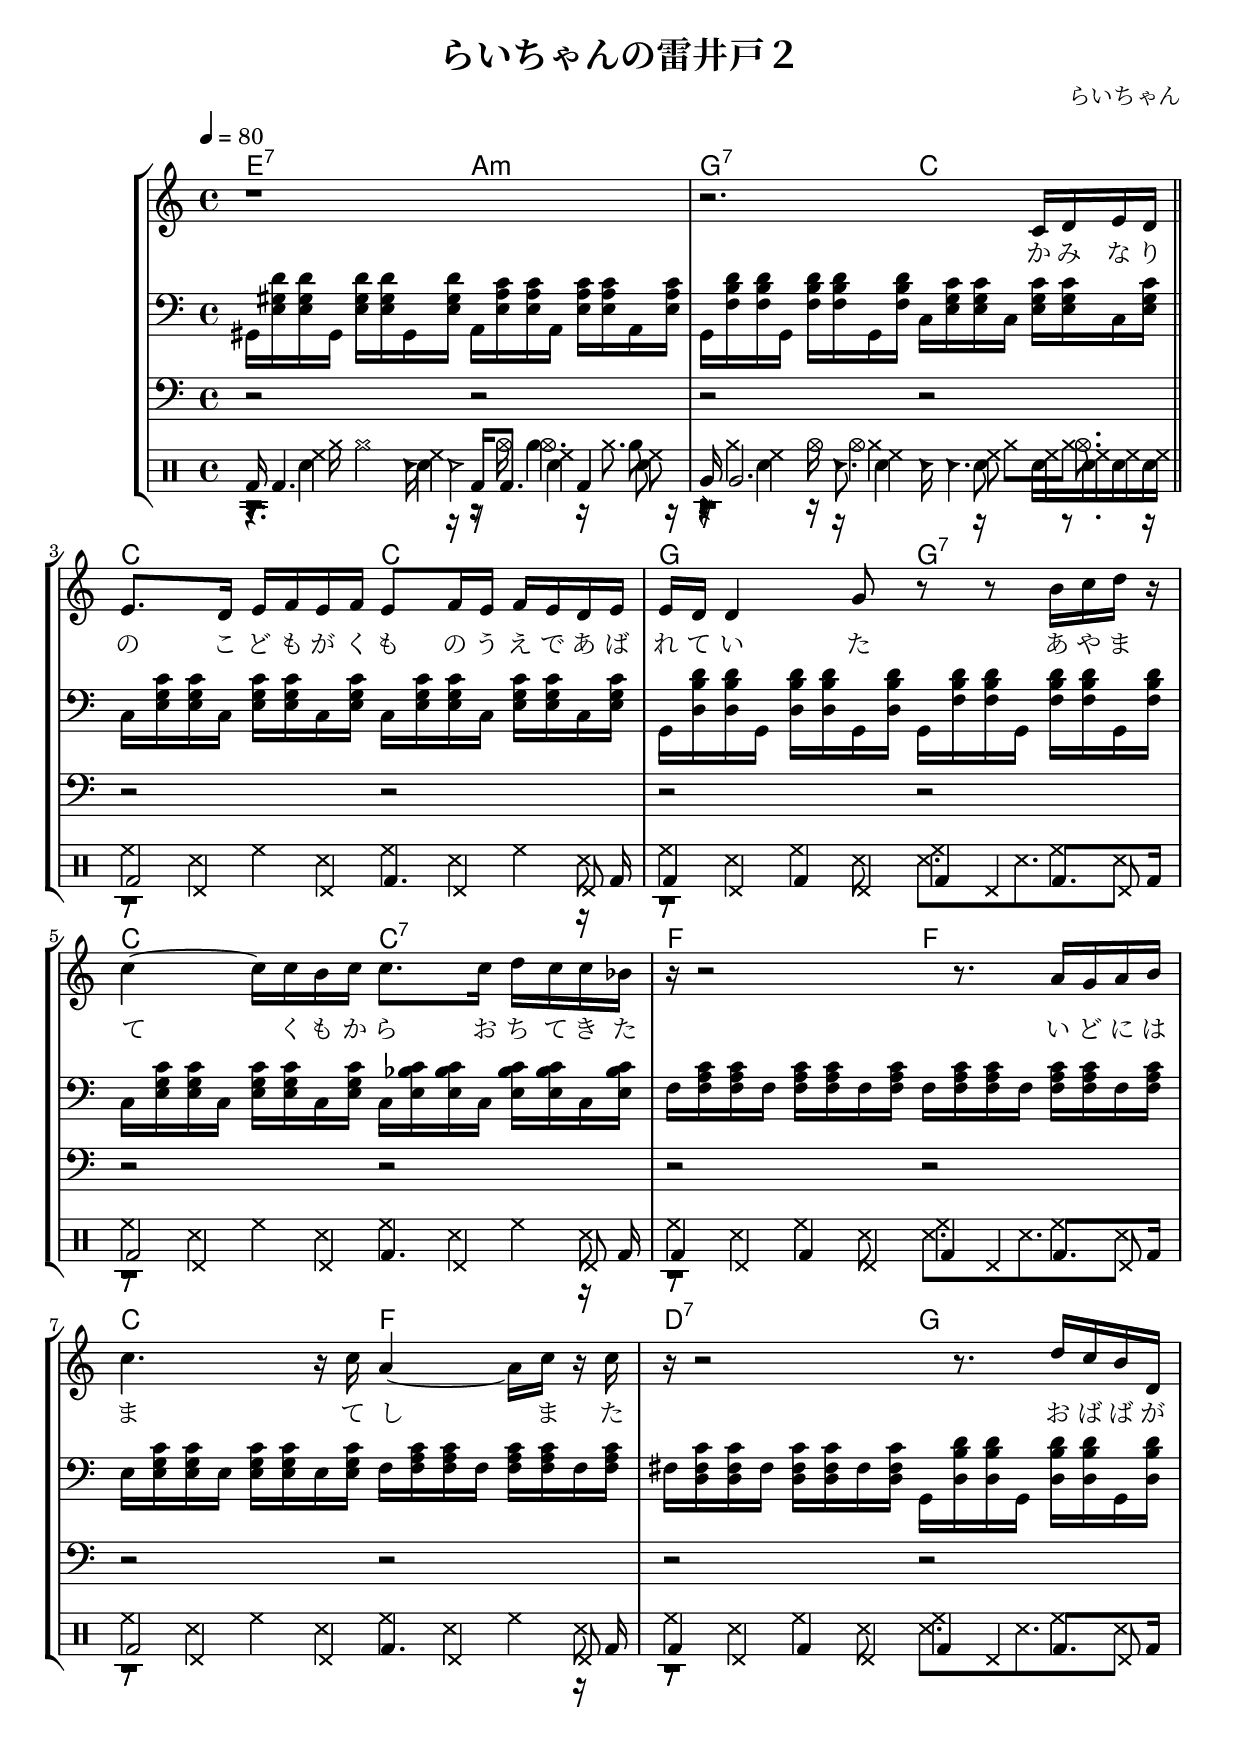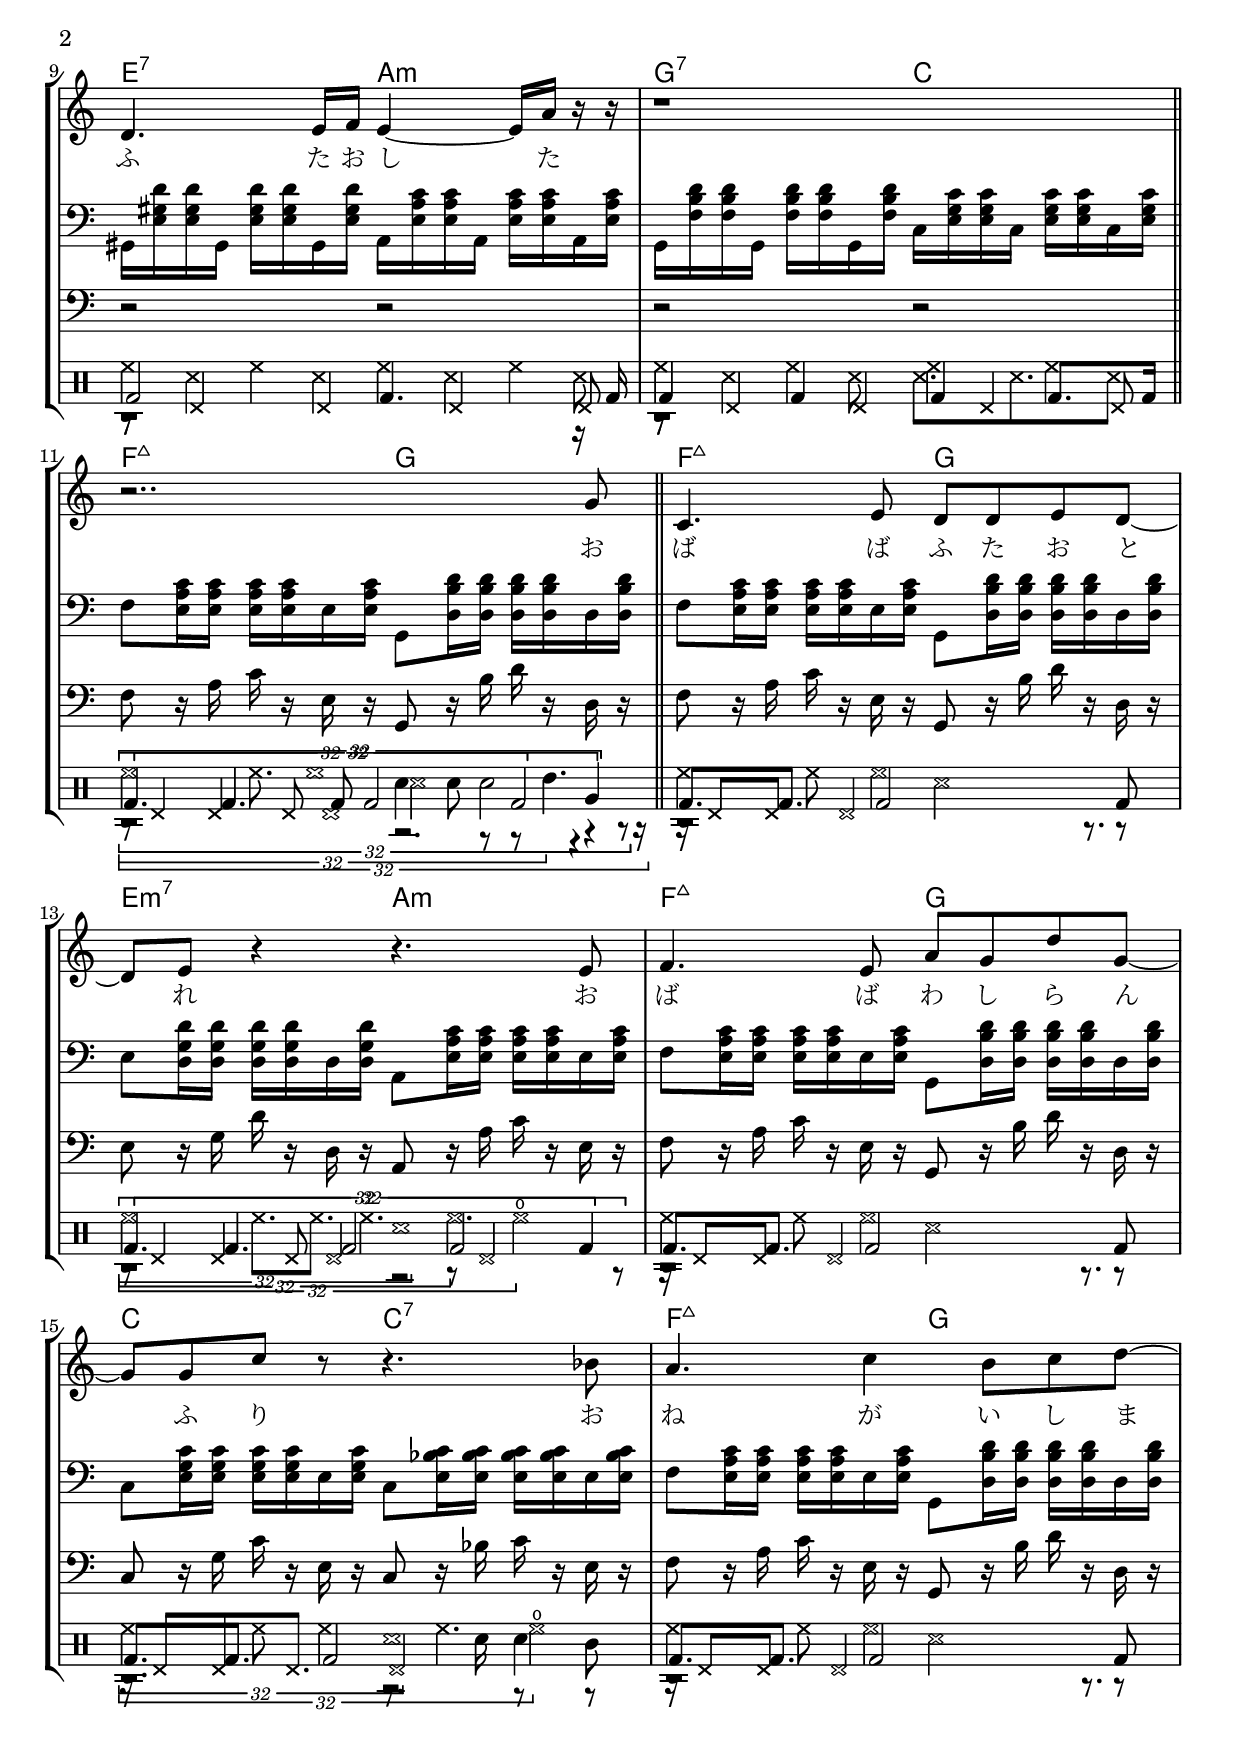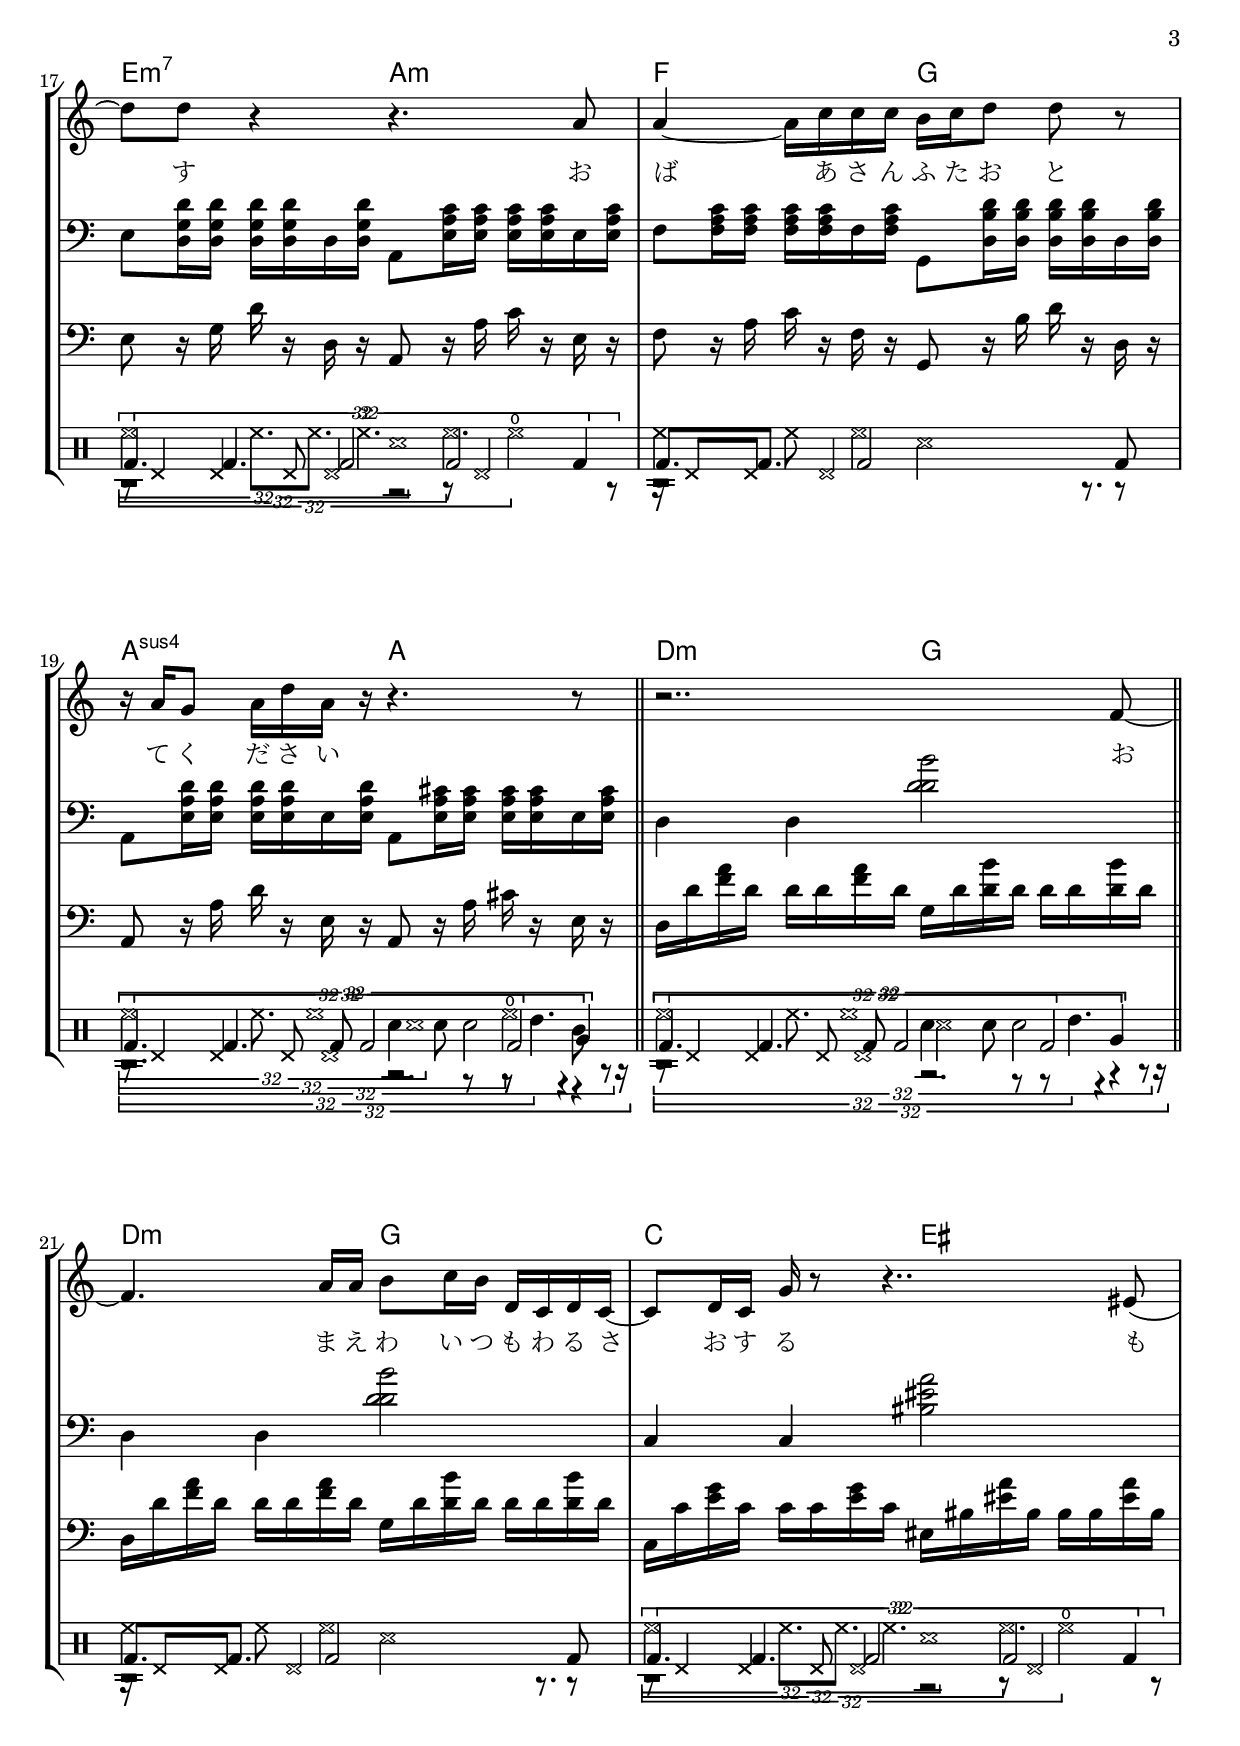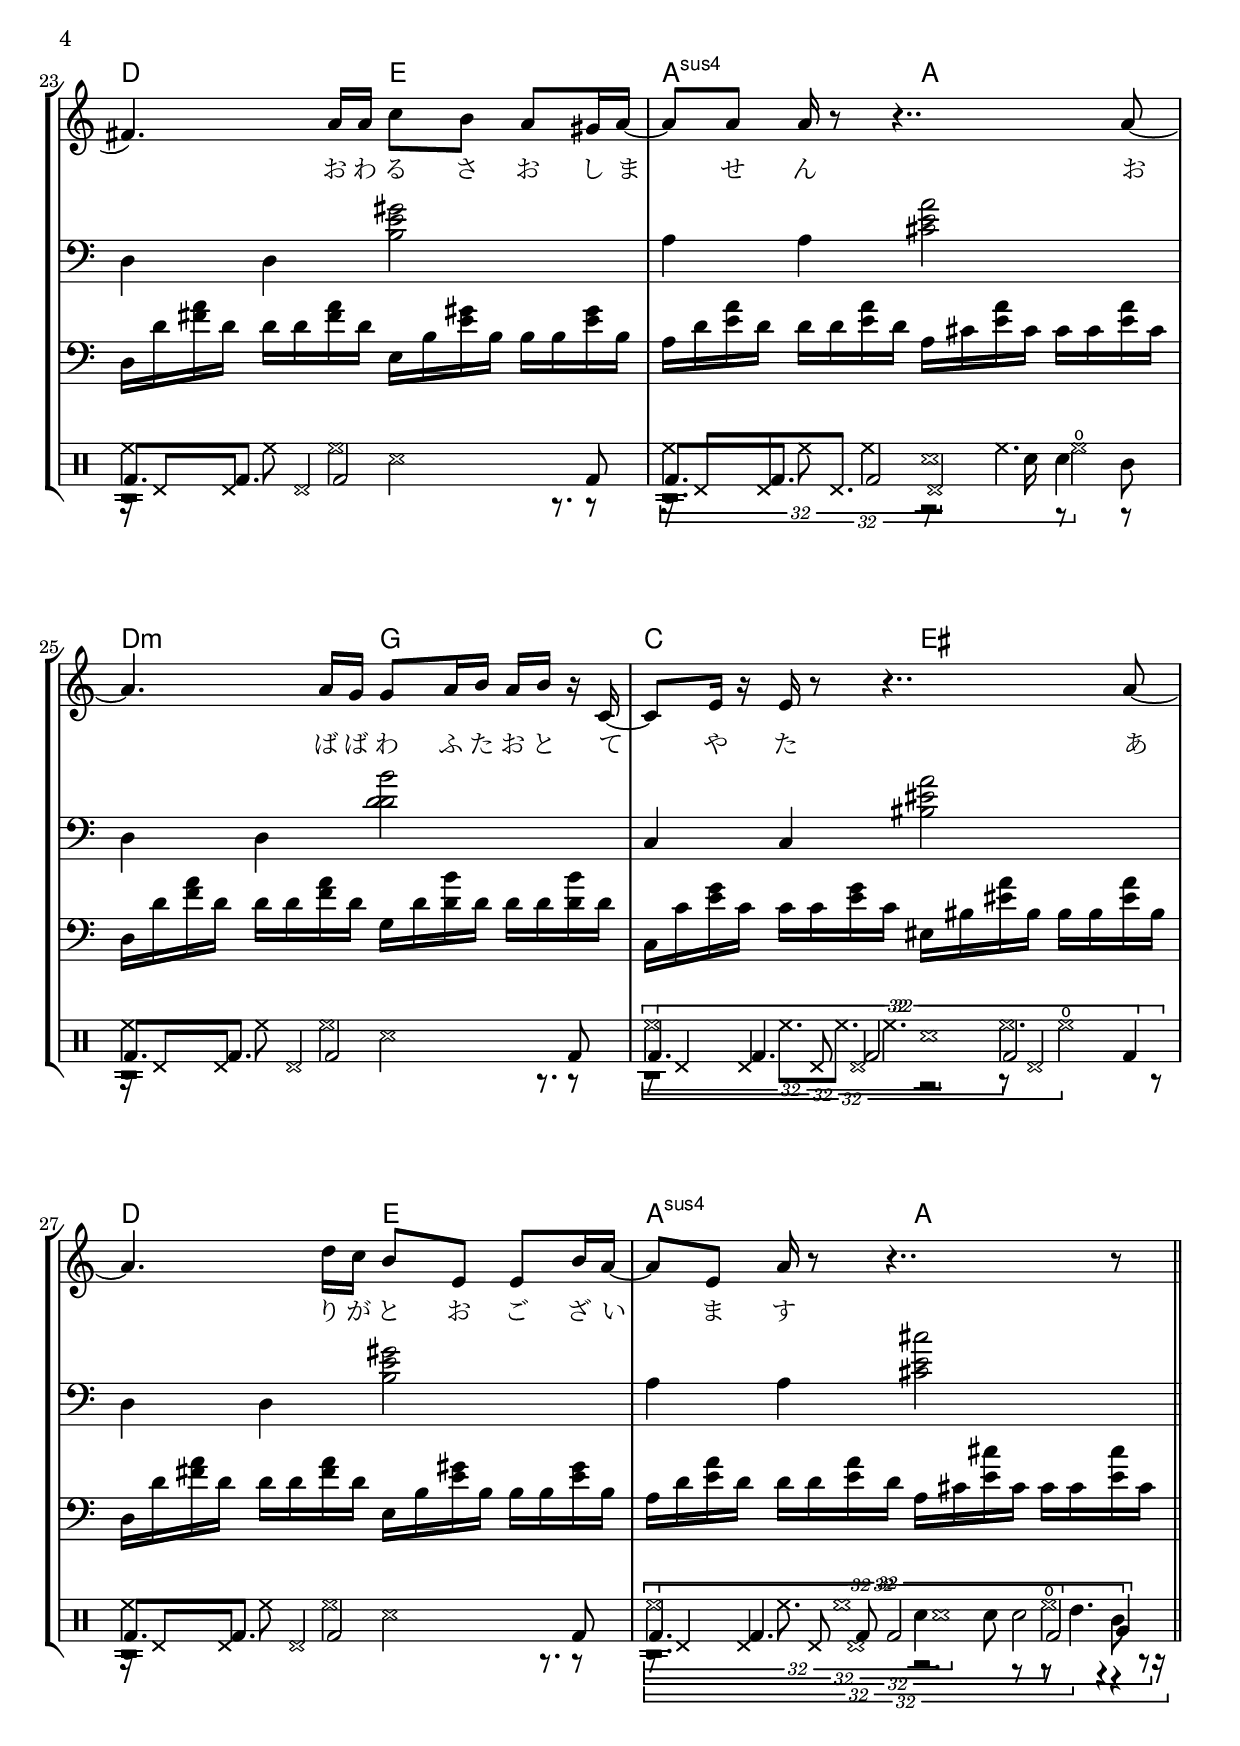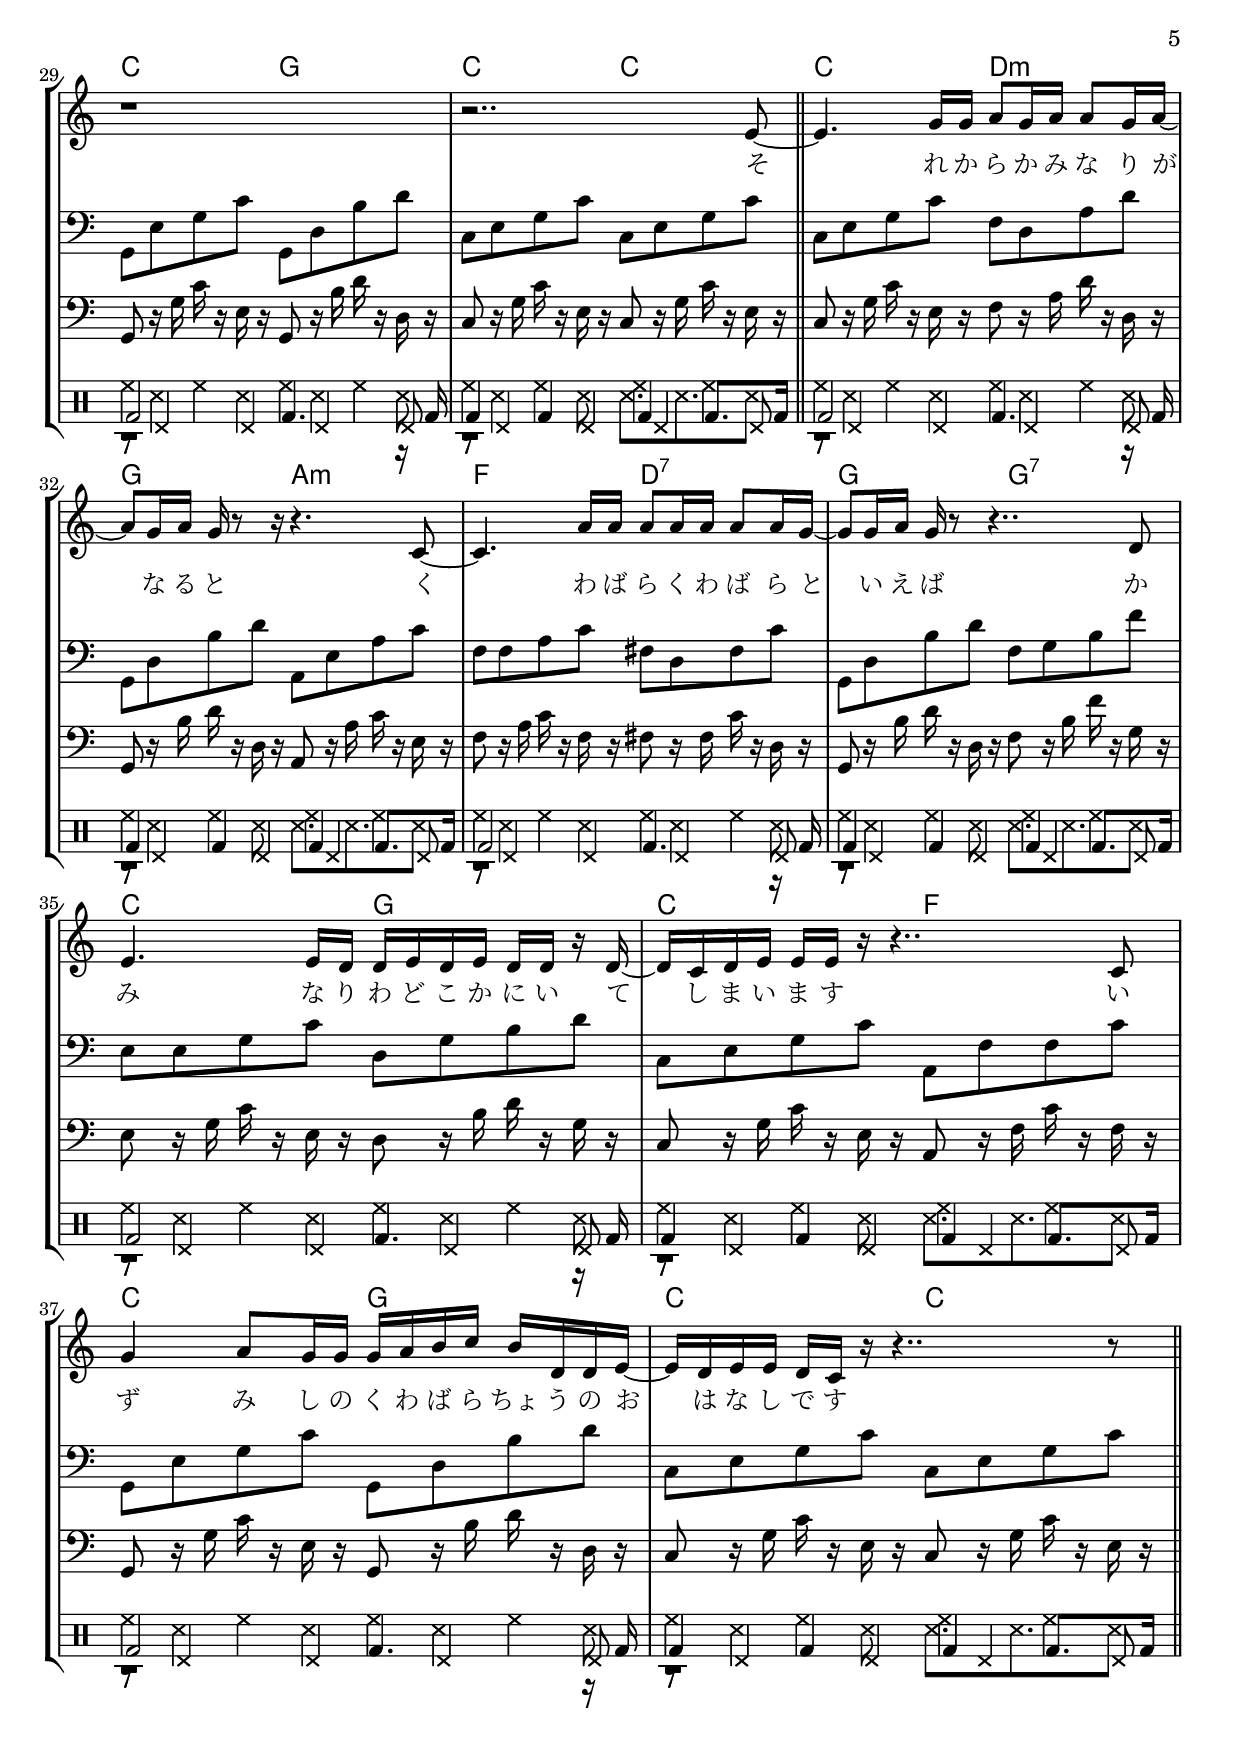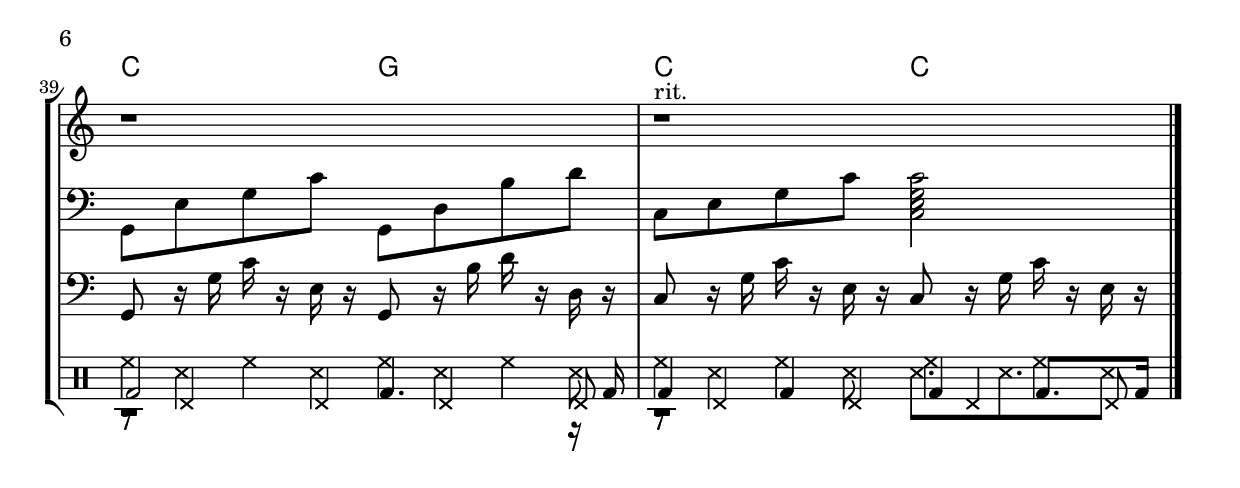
\version "2.12.1"

\header {
	title = \markup {らいちゃんの雷井戸２}
	composer = \markup \center-column {らいちゃん}
}

harmony = \chordmode {
	e2:7 a2:m g2:7 c2 

	c2 c2 g2 g2:7 c2 c2:7 f2 f2 c2 f2 d2:7 g2 e2:7 a2:m g2:7 c2 

	f2:maj7 g2 

	f2:maj7 g2 e2:min7 a2:m f2:maj7 g2 c2 c2:7 f2:maj7 g2 e2:min7 a2:m f2 g2 a2:sus4 a2 

	d2:m g2 

	d2:m g2 c2 eis2 d2 e2 a2:sus4 a2 d2:m g2 c2 eis2 d2 e2 a2:sus4 a2 

	c2 g2 c2 c2 

	c2 d2:m g2 a2:m f2 d2:7 g2 g2:7 c2 g2 c2 f2 c2 g2 c2 c2 

	c2 g2 c2 c2 
}

melody = {
	\key c \major
	\tempo 4 = 80
	r1 | r2. 
	\set Staff.midiInstrument = #"mmi0.48"
	\set Staff.midiMinimumVolume = #0.7
	\set Staff.midiMaximumVolume = #0.9
	c'16  d'16  e'16  d'16 
	e'8.  d'16  e'16  f'16  e'16  f'16  e'8  f'16  e'16  f'16  e'16  d'16  e'16 
	e'16  d'16  d'4  g'8  r8  r8  b'16  c''16  d''16  r16 
	c''4~c''16  c''16  b'16  c''16  c''8.  c''16  d''16  c''16  c''16  bes'16 
	r16  r2 r8.  a'16  g'16  a'16  b'16 
	c''4.  r16  c''16  a'4~a'16  c''16  r16  c''16 
	r16  r2 r8.  d''16  c''16  b'16  d'16 
	d'4.  e'16  f'16  e'4~e'16  a'16  r16  r16
	r1 	r2.. 
	\set Staff.midiInstrument = #"mmi0.48"
	\set Staff.midiMinimumVolume = #0.7
	\set Staff.midiMaximumVolume = #0.9
	g'8 
	c'4.  e'8  d'8  d'8  e'8  d'8~ 
	d'8  e'8  r4  r4.  e'8 
	f'4.  e'8  a'8  g'8  d''8  g'8~ 
	g'8  g'8  c''8  r8  r4.  bes'8 
	a'4.  c''4  b'8  c''8  d''8~ 
	d''8  d''8  r4  r4.  a'8 
	a'4~a'16  c''16  c''16  c''16  b'16  c''16  d''8  d''8  r8 
	r16  a'16  g'8  a'16  d''16  a'16  r16  r4.  	r8 	r2.. 
	\set Staff.midiInstrument = #"fss0.35"
	\set Staff.midiMinimumVolume = #0.7
	\set Staff.midiMaximumVolume = #0.9
	f'8~ 
	f'4.  a'16  a'16  b'8  c''16  b'16  d'16  c'16  d'16  c'16~ 
	c'8  d'16  c'16  g'16  r8  r4..  eis'8 
	(fis'4.)  a'16  a'16  c''8  b'8  a'8  gis'16  a'16~ 
	a'8  a'8  a'16  r8  r4..  a'8~ 
	a'4.  a'16  g'16  g'8  a'16  b'16  a'16  b'16  r16  c'16~ 
	c'8  e'16  r16  e'16  r8  r4..  a'8~ 
	a'4.  d''16  c''16  b'8  e'8  e'8  b'16  a'16~ 
	a'8  e'8  a'16  r8  r4..  	r8 	r1 | r2.. 
	\set Staff.midiInstrument = #"mmi0.42"
	\set Staff.midiMinimumVolume = #0.7
	\set Staff.midiMaximumVolume = #0.9
	e'8~ 
	e'4.  g'16  g'16  a'8  g'16  a'16  a'8  g'16  a'16~ 
	a'8  g'16  a'16  g'16  r8  r16  r4.  c'8~ 
	c'4.  a'16  a'16  a'8  a'16  a'16  a'8  a'16  g'16~ 
	g'8  g'16  a'16  g'16  r8  r4..  d'8 
	e'4.  e'16  d'16  d'16  e'16  d'16  e'16  d'16  d'16  r16  d'16~ 
	d'16  c'16  d'16  e'16  e'16  e'16  r16  r4..  c'8 
	g'4  a'8  g'16  g'16  g'16  a'16  b'16  c''16  b'16  d'16  d'16  e'16~ 
	e'16  d'16  e'16  e'16  d'16  c'16  r16  r4..  	r8 	r1 | r1^"rit." \bar "|."
}

words = \lyricmode {
	
	か  み  な  り  の  こ  ど  も  が  く  も  の  う  え  で  あ  ば  れ  て  い  た  あ  や  ま  て  く  も  か  ら  お  ち  て  き  た  い  ど  に  は  ま  て  し  ま  た  お  ば  ば  が  ふ  た  お  し  た  
	
	お  ば  ば  ふ  た  お  と  れ  お  ば  ば  わ  し  ら  ん  ふ  り  お  ね  が  い  し  ま  す  お  ば  あ  さ  ん  ふ  た  お  と  て  く  だ  さ  い  
	
	お  ま  え  わ  い  つ  も  わ  る  さ  お  す  る  も  お  わ  る  さ  お  し  ま  せ  ん  お  ば  ば  わ  ふ  た  お  と  て  や  た  あ  り  が  と  お  ご  ざ  い  ま  す  
	
	そ  れ  か  ら  か  み  な  り  が  な  る  と  く  わ  ば  ら  く  わ  ば  ら  と  い  え  ば  か  み  な  り  わ  ど  こ  か  に  い  て  し  ま  い  ま  す  い  ず  み  し  の  く  わ  ば  ら  ちょ  う  の  お  は  な  し  で  す  
	
}

tempochange = {
	\time 4/4
	\tempo 4 = 80
	r1 | r1 \bar "||"
	\tempo 4 = 80
	r1 | r1 | r1 | r1 | r1 | r1 | r1 | r1 \bar "||"
	\tempo 4 = 80
	r1 \bar "||"
	\tempo 4 = 80
	r1 | r1 | r1 | r1 | r1 | r1 | r1 | r1 \bar "||"
	\tempo 4 = 80
	r1 \bar "||"
	\tempo 4 = 80
	r1 | r1 | r1 | r1 | r1 | r1 | r1 | r1 \bar "||"
	\tempo 4 = 80
	r1 | r1 \bar "||"
	\tempo 4 = 80
	r1 | r1 | r1 | r1 | r1 | r1 | r1 | r1 \bar "||"
	\tempo 4 = 80
	r1 | \tempo 4 = 60 r2 \tempo 4 = 53 r2 \bar "|."
}

mainacc = {
	\clef bass
	\set Staff.midiInstrument = #"Acoustic grand"
	\set Staff.midiMinimumVolume = #0.3
	\set Staff.midiMaximumVolume = #0.6
	\time 4/4
	\key c \major
	\tempo 4 = 80
	gis,16 <e gis d'>16 <e gis d'>16 gis,16   <e gis d'>16 <e gis d'>16 gis,16 <e gis d'>16
	a,16 <e a c'>16 <e a c'>16 a,16   <e a c'>16 <e a c'>16 a,16 <e a c'>16
	g,16 <f b d'>16 <f b d'>16 g,16   <f b d'>16 <f b d'>16 g,16 <f b d'>16
	c16 <e g c'>16 <e g c'>16 c16   <e g c'>16 <e g c'>16 c16 <e g c'>16
	\bar "||"

	\set Staff.midiInstrument = #"Acoustic grand"
	\set Staff.midiMinimumVolume = #0.3
	\set Staff.midiMaximumVolume = #0.6
	c16 <e g c'>16 <e g c'>16 c16   <e g c'>16 <e g c'>16 c16 <e g c'>16
	c16 <e g c'>16 <e g c'>16 c16   <e g c'>16 <e g c'>16 c16 <e g c'>16
	g,16 <d b d'>16 <d b d'>16 g,16   <d b d'>16 <d b d'>16 g,16 <d b d'>16
	g,16 <f b d'>16 <f b d'>16 g,16   <f b d'>16 <f b d'>16 g,16 <f b d'>16
	c16 <e g c'>16 <e g c'>16 c16   <e g c'>16 <e g c'>16 c16 <e g c'>16
	c16 <e bes c'>16 <e bes c'>16 c16   <e bes c'>16 <e bes c'>16 c16 <e bes c'>16
	f16 <f a c'>16 <f a c'>16 f16   <f a c'>16 <f a c'>16 f16 <f a c'>16
	f16 <f a c'>16 <f a c'>16 f16   <f a c'>16 <f a c'>16 f16 <f a c'>16
	e16 <e g c'>16 <e g c'>16 e16   <e g c'>16 <e g c'>16 e16 <e g c'>16
	f16 <f a c'>16 <f a c'>16 f16   <f a c'>16 <f a c'>16 f16 <f a c'>16
	fis16 <d fis c'>16 <d fis c'>16 fis16   <d fis c'>16 <d fis c'>16 fis16 <d fis c'>16
	g,16 <d b d'>16 <d b d'>16 g,16   <d b d'>16 <d b d'>16 g,16 <d b d'>16
	gis,16 <e gis d'>16 <e gis d'>16 gis,16   <e gis d'>16 <e gis d'>16 gis,16 <e gis d'>16
	a,16 <e a c'>16 <e a c'>16 a,16   <e a c'>16 <e a c'>16 a,16 <e a c'>16
	g,16 <f b d'>16 <f b d'>16 g,16   <f b d'>16 <f b d'>16 g,16 <f b d'>16
	c16 <e g c'>16 <e g c'>16 c16   <e g c'>16 <e g c'>16 c16 <e g c'>16
	\bar "||"

	\set Staff.midiInstrument = #"Acoustic grand"
	\set Staff.midiMinimumVolume = #0.3
	\set Staff.midiMaximumVolume = #0.6
	f8 <e a c'>16 <e a c'>16   <e a c'>16 <e a c'>16   e16 <e a c'>16
	g,8 <d b d'>16 <d b d'>16   <d b d'>16 <d b d'>16   d16 <d b d'>16
	\bar "||"

	\set Staff.midiInstrument = #"Acoustic grand"
	\set Staff.midiMinimumVolume = #0.3
	\set Staff.midiMaximumVolume = #0.6
	f8 <e a c'>16 <e a c'>16   <e a c'>16 <e a c'>16   e16 <e a c'>16
	g,8 <d b d'>16 <d b d'>16   <d b d'>16 <d b d'>16   d16 <d b d'>16
	e8 <d g d'>16 <d g d'>16   <d g d'>16 <d g d'>16   d16 <d g d'>16
	a,8 <e a c'>16 <e a c'>16   <e a c'>16 <e a c'>16   e16 <e a c'>16
	f8 <e a c'>16 <e a c'>16   <e a c'>16 <e a c'>16   e16 <e a c'>16
	g,8 <d b d'>16 <d b d'>16   <d b d'>16 <d b d'>16   d16 <d b d'>16
	c8 <e g c'>16 <e g c'>16   <e g c'>16 <e g c'>16   e16 <e g c'>16
	c8 <e bes c'>16 <e bes c'>16   <e bes c'>16 <e bes c'>16   e16 <e bes c'>16
	f8 <e a c'>16 <e a c'>16   <e a c'>16 <e a c'>16   e16 <e a c'>16
	g,8 <d b d'>16 <d b d'>16   <d b d'>16 <d b d'>16   d16 <d b d'>16
	e8 <d g d'>16 <d g d'>16   <d g d'>16 <d g d'>16   d16 <d g d'>16
	a,8 <e a c'>16 <e a c'>16   <e a c'>16 <e a c'>16   e16 <e a c'>16
	f8 <f a c'>16 <f a c'>16   <f a c'>16 <f a c'>16   f16 <f a c'>16
	g,8 <d b d'>16 <d b d'>16   <d b d'>16 <d b d'>16   d16 <d b d'>16
	a,8 <e a d'>16 <e a d'>16   <e a d'>16 <e a d'>16   e16 <e a d'>16
	a,8 <e a cis'>16 <e a cis'>16   <e a cis'>16 <e a cis'>16   e16 <e a cis'>16
	\bar "||"

	\set Staff.midiInstrument = #"Acoustic grand"
	\set Staff.midiMinimumVolume = #0.3
	\set Staff.midiMaximumVolume = #0.6
	d4 d4
	<d' d' b'>2
	\bar "||"

	\set Staff.midiInstrument = #"Acoustic grand"
	\set Staff.midiMinimumVolume = #0.3
	\set Staff.midiMaximumVolume = #0.6
	d4 d4
	<d' d' b'>2
	c4 c4
	<bis eis' a'>2
	d4 d4
	<b e' gis'>2
	a4 a4
	<cis' e' a'>2
	d4 d4
	<d' d' b'>2
	c4 c4
	<bis eis' a'>2
	d4 d4
	<b e' gis'>2
	a4 a4
	<cis' e' cis''>2
	\bar "||"

	\set Staff.midiInstrument = #"Acoustic grand"
	\set Staff.midiMinimumVolume = #0.3
	\set Staff.midiMaximumVolume = #0.6
	g,8 e8 g8 c'8
	g,8 d8 b8 d'8
	c8 e8 g8 c'8
	c8 e8 g8 c'8
	\bar "||"

	\set Staff.midiInstrument = #"Acoustic grand"
	\set Staff.midiMinimumVolume = #0.3
	\set Staff.midiMaximumVolume = #0.6
	c8 e8 g8 c'8
	f8 d8 a8 d'8
	g,8 d8 b8 d'8
	a,8 e8 a8 c'8
	f8 f8 a8 c'8
	fis8 d8 fis8 c'8
	g,8 d8 b8 d'8
	f8 g8 b8 f'8
	e8 e8 g8 c'8
	d8 g8 b8 d'8
	c8 e8 g8 c'8
	a,8 f8 f8 c'8
	g,8 e8 g8 c'8
	g,8 d8 b8 d'8
	c8 e8 g8 c'8
	c8 e8 g8 c'8
	\bar "||"

	\set Staff.midiInstrument = #"Acoustic grand"
	\set Staff.midiMinimumVolume = #0.3
	\set Staff.midiMaximumVolume = #0.6
	g,8 e8 g8 c'8
	g,8 d8 b8 d'8
	c8 e8 g8 c'8
	<c e g c'>2
	\bar "|."
}

subacc = {
	\clef bass
	\set Staff.midiInstrument = #"Acoustic grand"
	\set Staff.midiMinimumVolume = #0.3
	\set Staff.midiMaximumVolume = #0.6
	\time 4/4
	\key c \major
	\tempo 4 = 80
	r2
	r2
	r2
	r2
	\bar "||"

	\set Staff.midiInstrument = #"Acoustic grand"
	\set Staff.midiMinimumVolume = #0.3
	\set Staff.midiMaximumVolume = #0.6
	r2
	r2
	r2
	r2
	r2
	r2
	r2
	r2
	r2
	r2
	r2
	r2
	r2
	r2
	r2
	r2
	\bar "||"

	\set Staff.midiInstrument = #"Trumpet"
	\set Staff.midiMinimumVolume = #0.3
	\set Staff.midiMaximumVolume = #0.6
	f8r16a16c'16r16e16r16
	g,8r16b16d'16r16d16r16
	\bar "||"

	\set Staff.midiInstrument = #"Trumpet"
	\set Staff.midiMinimumVolume = #0.3
	\set Staff.midiMaximumVolume = #0.6
	f8r16a16c'16r16e16r16
	g,8r16b16d'16r16d16r16
	e8r16g16d'16r16d16r16
	a,8r16a16c'16r16e16r16
	f8r16a16c'16r16e16r16
	g,8r16b16d'16r16d16r16
	c8r16g16c'16r16e16r16
	c8r16bes16c'16r16e16r16
	f8r16a16c'16r16e16r16
	g,8r16b16d'16r16d16r16
	e8r16g16d'16r16d16r16
	a,8r16a16c'16r16e16r16
	f8r16a16c'16r16f16r16
	g,8r16b16d'16r16d16r16
	a,8r16a16d'16r16e16r16
	a,8r16a16cis'16r16e16r16
	\bar "||"

	\set Staff.midiInstrument = #"Trumpet"
	\set Staff.midiMinimumVolume = #0.3
	\set Staff.midiMaximumVolume = #0.6
	d16 d' <f' a'> d' d' d' <f' a'> d'
	g16 d' <d' b'> d' d' d' <d' b'> d'
	\bar "||"

	\set Staff.midiInstrument = #"Trumpet"
	\set Staff.midiMinimumVolume = #0.3
	\set Staff.midiMaximumVolume = #0.6
	d16 d' <f' a'> d' d' d' <f' a'> d'
	g16 d' <d' b'> d' d' d' <d' b'> d'
	c16 c' <e' g'> c' c' c' <e' g'> c'
	eis16 bis <eis' a'> bis bis bis <eis' a'> bis
	d16 d' <fis' a'> d' d' d' <fis' a'> d'
	e16 b <e' gis'> b b b <e' gis'> b
	a16 d' <e' a'> d' d' d' <e' a'> d'
	a16 cis' <e' a'> cis' cis' cis' <e' a'> cis'
	d16 d' <f' a'> d' d' d' <f' a'> d'
	g16 d' <d' b'> d' d' d' <d' b'> d'
	c16 c' <e' g'> c' c' c' <e' g'> c'
	eis16 bis <eis' a'> bis bis bis <eis' a'> bis
	d16 d' <fis' a'> d' d' d' <fis' a'> d'
	e16 b <e' gis'> b b b <e' gis'> b
	a16 d' <e' a'> d' d' d' <e' a'> d'
	a16 cis' <e' cis''> cis' cis' cis' <e' cis''> cis'
	\bar "||"

	\set Staff.midiInstrument = #"Vibraphone"
	\set Staff.midiMinimumVolume = #0.3
	\set Staff.midiMaximumVolume = #0.6
	g,8r16g16c'16r16e16r16
	g,8r16b16d'16r16d16r16
	c8r16g16c'16r16e16r16
	c8r16g16c'16r16e16r16
	\bar "||"

	\set Staff.midiInstrument = #"Vibraphone"
	\set Staff.midiMinimumVolume = #0.3
	\set Staff.midiMaximumVolume = #0.6
	c8r16g16c'16r16e16r16
	f8r16a16d'16r16d16r16
	g,8r16b16d'16r16d16r16
	a,8r16a16c'16r16e16r16
	f8r16a16c'16r16f16r16
	fis8r16fis16c'16r16d16r16
	g,8r16b16d'16r16d16r16
	f8r16b16f'16r16g16r16
	e8r16g16c'16r16e16r16
	d8r16b16d'16r16g16r16
	c8r16g16c'16r16e16r16
	a,8r16f16c'16r16f16r16
	g,8r16g16c'16r16e16r16
	g,8r16b16d'16r16d16r16
	c8r16g16c'16r16e16r16
	c8r16g16c'16r16e16r16
	\bar "||"

	\set Staff.midiInstrument = #"Vibraphone"
	\set Staff.midiMinimumVolume = #0.3
	\set Staff.midiMaximumVolume = #0.6
	g,8r16g16c'16r16e16r16
	g,8r16b16d'16r16d16r16
	c8r16g16c'16r16e16r16
	c8r16g16c'16r16e16r16
	\bar "|."
}

percA = {
	\drummode {
	r8 hh4 hh4 hh4 hh8  |r8 hh4 hh4 hh8 hh16 hh16 hh16 hh16  \bar "||"
	hh4 hh4 hh4 hh4  |hh4 hh4 hh4 hh4  |hh4 hh4 hh4 hh4  |hh4 hh4 hh4 hh4  |hh4 hh4 hh4 hh4  |hh4 hh4 hh4 hh4  |hh4 hh4 hh4 hh4  |hh4 hh4 hh4 hh4  \bar "||"
	\times 16/32{ hh2 hh8. hh1 r4 r16 } \bar "||"
	hh4 hh8 hh2 r8  |\times 16/32{ hh2 hh8. hh8. hh4. hh2. } |hh4 hh8 hh2 r8  |hh4 hh8 hh4 hh4.  |hh4 hh8 hh2 r8  |\times 16/32{ hh2 hh8. hh8. hh4. hh2. } |hh4 hh8 hh2 r8  |\times 16/32{ hh2 hh8. hh1 r4 r16 } \bar "||"
	\times 16/32{ hh2 hh8. hh1 r4 r16 } \bar "||"
	hh4 hh8 hh2 r8  |\times 16/32{ hh2 hh8. hh8. hh4. hh2. } |hh4 hh8 hh2 r8  |hh4 hh8 hh4 hh4.  |hh4 hh8 hh2 r8  |\times 16/32{ hh2 hh8. hh8. hh4. hh2. } |hh4 hh8 hh2 r8  |\times 16/32{ hh2 hh8. hh1 r4 r16 } \bar "||"
	hh4 hh4 hh4 hh4  |hh4 hh4 hh4 hh4  \bar "||"
	hh4 hh4 hh4 hh4  |hh4 hh4 hh4 hh4  |hh4 hh4 hh4 hh4  |hh4 hh4 hh4 hh4  |hh4 hh4 hh4 hh4  |hh4 hh4 hh4 hh4  |hh4 hh4 hh4 hh4  |hh4 hh4 hh4 hh4  \bar "||"
	hh4 hh4 hh4 hh4  |hh4 hh4 hh4 hh4  \bar "|."
	}
}

percB = {
	\drummode {
	r8 sn4 sn4 sn4 sn8  |r8 sn4 sn4 sn8 sn16 sn16 sn16 sn16  \bar "||"
	r8 ss4 ss4 ss4 ss8  |r8 ss4 ss8 ss8. ss8. ss8  |r8 ss4 ss4 ss4 ss8  |r8 ss4 ss8 ss8. ss8. ss8  |r8 ss4 ss4 ss4 ss8  |r8 ss4 ss8 ss8. ss8. ss8  |r8 ss4 ss4 ss4 ss8  |r8 ss4 ss8 ss8. ss8. ss8  \bar "||"
	\times 16/32{ r8 hhp4 hhp4 hhp8 hhp1 r4 } \bar "||"
	r16 hhp8 hhp8 hhp2 r8.  |\times 16/32{ r8 hhp4 hhp4 hhp8 hhp2 r8 hhp2 r8 } |r16 hhp8 hhp8 hhp2 r8.  |r16 hhp8 hhp8 hhp8. hhp2  |r16 hhp8 hhp8 hhp2 r8.  |\times 16/32{ r8 hhp4 hhp4 hhp8 hhp2 r8 hhp2 r8 } |r16 hhp8 hhp8 hhp2 r8.  |\times 16/32{ r8 hhp4 hhp4 hhp8 hhp1 r4 } \bar "||"
	\times 16/32{ r8 hhp4 hhp4 hhp8 hhp1 r4 } \bar "||"
	r16 hhp8 hhp8 hhp2 r8.  |\times 16/32{ r8 hhp4 hhp4 hhp8 hhp2 r8 hhp2 r8 } |r16 hhp8 hhp8 hhp2 r8.  |r16 hhp8 hhp8 hhp8. hhp2  |r16 hhp8 hhp8 hhp2 r8.  |\times 16/32{ r8 hhp4 hhp4 hhp8 hhp2 r8 hhp2 r8 } |r16 hhp8 hhp8 hhp2 r8.  |\times 16/32{ r8 hhp4 hhp4 hhp8 hhp1 r4 } \bar "||"
	r8 ss4 ss4 ss4 ss8  |r8 ss4 ss8 ss8. ss8. ss8  \bar "||"
	r8 ss4 ss4 ss4 ss8  |r8 ss4 ss8 ss8. ss8. ss8  |r8 ss4 ss4 ss4 ss8  |r8 ss4 ss8 ss8. ss8. ss8  |r8 ss4 ss4 ss4 ss8  |r8 ss4 ss8 ss8. ss8. ss8  |r8 ss4 ss4 ss4 ss8  |r8 ss4 ss8 ss8. ss8. ss8  \bar "||"
	r8 ss4 ss4 ss4 ss8  |r8 ss4 ss8 ss8. ss8. ss8  \bar "|."
	}
}

percC = {
	\drummode {
	bd16 bd4. r16 bd16 bd8. bd4  |r1  \bar "||"
	r8 hhp4 hhp4 hhp4 hhp8  |r8 hhp4 hhp4 hhp4 hhp8  |r8 hhp4 hhp4 hhp4 hhp8  |r8 hhp4 hhp4 hhp4 hhp8  |r8 hhp4 hhp4 hhp4 hhp8  |r8 hhp4 hhp4 hhp4 hhp8  |r8 hhp4 hhp4 hhp4 hhp8  |r8 hhp4 hhp4 hhp4 hhp8  \bar "||"
	r1  \bar "||"
	r1  |\times 16/32{ r1 r2 hho2 } |r1  |\times 16/32{ r1 r2 hho2 } |r1  |\times 16/32{ r1 r2 hho2 } |r1  |\times 16/32{ r1 r2 hho2 } \bar "||"
	r1  \bar "||"
	r1  |\times 16/32{ r1 r2 hho2 } |r1  |\times 16/32{ r1 r2 hho2 } |r1  |\times 16/32{ r1 r2 hho2 } |r1  |\times 16/32{ r1 r2 hho2 } \bar "||"
	r8 hhp4 hhp4 hhp4 hhp8  |r8 hhp4 hhp4 hhp4 hhp8  \bar "||"
	r8 hhp4 hhp4 hhp4 hhp8  |r8 hhp4 hhp4 hhp4 hhp8  |r8 hhp4 hhp4 hhp4 hhp8  |r8 hhp4 hhp4 hhp4 hhp8  |r8 hhp4 hhp4 hhp4 hhp8  |r8 hhp4 hhp4 hhp4 hhp8  |r8 hhp4 hhp4 hhp4 hhp8  |r8 hhp4 hhp4 hhp4 hhp8  \bar "||"
	r8 hhp4 hhp4 hhp4 hhp8  |r8 hhp4 hhp4 hhp4 hhp8  \bar "|."
	}
}

percD = {
	\drummode {
	r2 r16 cymc16 cymc4.  |r4 cymc16 cymc2 cymc8.  \bar "||"
	bd2 bd4. r16 bd16  |bd4 bd4 bd4 bd8. bd16  |bd2 bd4. r16 bd16  |bd4 bd4 bd4 bd8. bd16  |bd2 bd4. r16 bd16  |bd4 bd4 bd4 bd8. bd16  |bd2 bd4. r16 bd16  |bd4 bd4 bd4 bd8. bd16  \bar "||"
	\times 16/32{ bd4. bd4. bd8 bd2 r8 bd2 } \bar "||"
	bd8. bd8. bd2 bd8  |\times 16/32{ bd4. bd4. bd2 bd2 bd4 } |bd8. bd8. bd2 bd8  |bd8. bd8. bd2 r8  |bd8. bd8. bd2 bd8  |\times 16/32{ bd4. bd4. bd2 bd2 bd4 } |bd8. bd8. bd2 bd8  |\times 16/32{ bd4. bd4. bd8 bd2 r8 bd2 } \bar "||"
	\times 16/32{ bd4. bd4. bd8 bd2 r8 bd2 } \bar "||"
	bd8. bd8. bd2 bd8  |\times 16/32{ bd4. bd4. bd2 bd2 bd4 } |bd8. bd8. bd2 bd8  |bd8. bd8. bd2 r8  |bd8. bd8. bd2 bd8  |\times 16/32{ bd4. bd4. bd2 bd2 bd4 } |bd8. bd8. bd2 bd8  |\times 16/32{ bd4. bd4. bd8 bd2 r8 bd2 } \bar "||"
	bd2 bd4. r16 bd16  |bd4 bd4 bd4 bd8. bd16  \bar "||"
	bd2 bd4. r16 bd16  |bd4 bd4 bd4 bd8. bd16  |bd2 bd4. r16 bd16  |bd4 bd4 bd4 bd8. bd16  |bd2 bd4. r16 bd16  |bd4 bd4 bd4 bd8. bd16  |bd2 bd4. r16 bd16  |bd4 bd4 bd4 bd8. bd16  \bar "||"
	bd2 bd4. r16 bd16  |bd4 bd4 bd4 bd8. bd16  \bar "|."
	}
}

percE = {
	\drummode {
	r1  |tomfh16 tomfh2. r8.  \bar "||"
	r1 | r1 | r1 | r1 | r1 | r1 | r1 | r1 \bar "||"
	r2 ss2  \bar "||"
	r2 ss2  |\times 16/32{ r1 ss1 } |r2 ss2  |\times 16/32{ r1 ss1 } |r2 ss2  |\times 16/32{ r1 ss1 } |r2 ss2  |\times 16/32{ r1 ss1 } \bar "||"
	r2 ss2  \bar "||"
	r2 ss2  |\times 16/32{ r1 ss1 } |r2 ss2  |\times 16/32{ r1 ss1 } |r2 ss2  |\times 16/32{ r1 ss1 } |r2 ss2  |\times 16/32{ r1 ss1 } \bar "||"
	r1 | r1 \bar "||"
	r1 | r1 | r1 | r1 | r1 | r1 | r1 | r1 \bar "||"
	r1 | r1 \bar "|."
	}
}

percF = {
	\drummode {
	r2 r8 rb4 rb8  |r1  \bar "||"
	r1 | r1 | r1 | r1 | r1 | r1 | r1 | r1 \bar "||"
	\times 16/32{ r1 sn4 sn8 sn2 r8 } \bar "||"
	r1 |r1 |r1 |r2 r8. sn16 sn4  |r1 |r1 |r1 |\times 16/32{ r1 sn4 sn8 sn2 r8 } \bar "||"
	\times 16/32{ r1 sn4 sn8 sn2 r8 } \bar "||"
	r1 |r1 |r1 |r2 r8. sn16 sn4  |r1 |r1 |r1 |\times 16/32{ r1 sn4 sn8 sn2 r8 } \bar "||"
	r1 | r1 \bar "||"
	r1 | r1 | r1 | r1 | r1 | r1 | r1 | r1 \bar "||"
	r1 | r1 \bar "|."
	}
}

percG = {
	\drummode {
	r4. hc16 hc2 r16  |r4 r16 hc8. hc16 hc4. r16  \bar "||"
	r1 | r1 | r1 | r1 | r1 | r1 | r1 | r1 \bar "||"
	r1 \bar "||"
	r1 |r1 |r1 |r2. r8 tomml8  |r1 |r1 |r1 |r2. r8 tomml8  \bar "||"
	r1 \bar "||"
	r1 |r1 |r1 |r2. r8 tomml8  |r1 |r1 |r1 |r2. r8 tomml8  \bar "||"
	r1 | r1 \bar "||"
	r1 | r1 | r1 | r1 | r1 | r1 | r1 | r1 \bar "||"
	r1 | r1 \bar "|."
	}
}

percH = {
	\drummode {
	r8. cymr16 cymr2 r16 cymr8.  |r16 cymr4 r16 cymr4 r16 cymr8 cymr8.  \bar "||"
	r1 | r1 | r1 | r1 | r1 | r1 | r1 | r1 \bar "||"
	\times 16/32{ r1 r2 r8 tommh4. } \bar "||"
	r1 |r1 |r1 |r1 |r1 |r1 |r1 |\times 16/32{ r1 r2 r8 tommh4. } \bar "||"
	\times 16/32{ r1 r2 r8 tommh4. } \bar "||"
	r1 |r1 |r1 |r1 |r1 |r1 |r1 |\times 16/32{ r1 r2 r8 tommh4. } \bar "||"
	r1 | r1 \bar "||"
	r1 | r1 | r1 | r1 | r1 | r1 | r1 | r1 \bar "||"
	r1 | r1 \bar "|."
	}
}

percI = {
	\drummode {
	r1 | r1 \bar "||"
	r1 | r1 | r1 | r1 | r1 | r1 | r1 | r1 \bar "||"
	\times 16/32{ r1 r2. tomfh4 } \bar "||"
	r1 |r1 |r1 |r1 |r1 |r1 |r1 |\times 16/32{ r1 r2. tomfh4 } \bar "||"
	\times 16/32{ r1 r2. tomfh4 } \bar "||"
	r1 |r1 |r1 |r1 |r1 |r1 |r1 |\times 16/32{ r1 r2. tomfh4 } \bar "||"
	r1 | r1 \bar "||"
	r1 | r1 | r1 | r1 | r1 | r1 | r1 | r1 \bar "||"
	r1 | r1 \bar "|."
	}
}

\score {
	<<
		\new StaffGroup <<
			\new ChordNames {\harmony}
			\new Voice = "melody" {\melody}
			\new Lyrics \lyricsto "melody" \words
			\new Staff = "mainacc" {\mainacc}
			\new Staff = "subacc" {\subacc}
			\new DrumStaff <<
				\new DrumVoice {\percA}
				\new DrumVoice {\percB}
				\new DrumVoice {\percC}
				\new DrumVoice {\percD}
				\new DrumVoice {\percE}
				\new DrumVoice {\percF}
				\new DrumVoice {\percG}
				\new DrumVoice {\percH}
				\new DrumVoice {\percI}
			>>
		>>
	>>
	\layout { }
}
